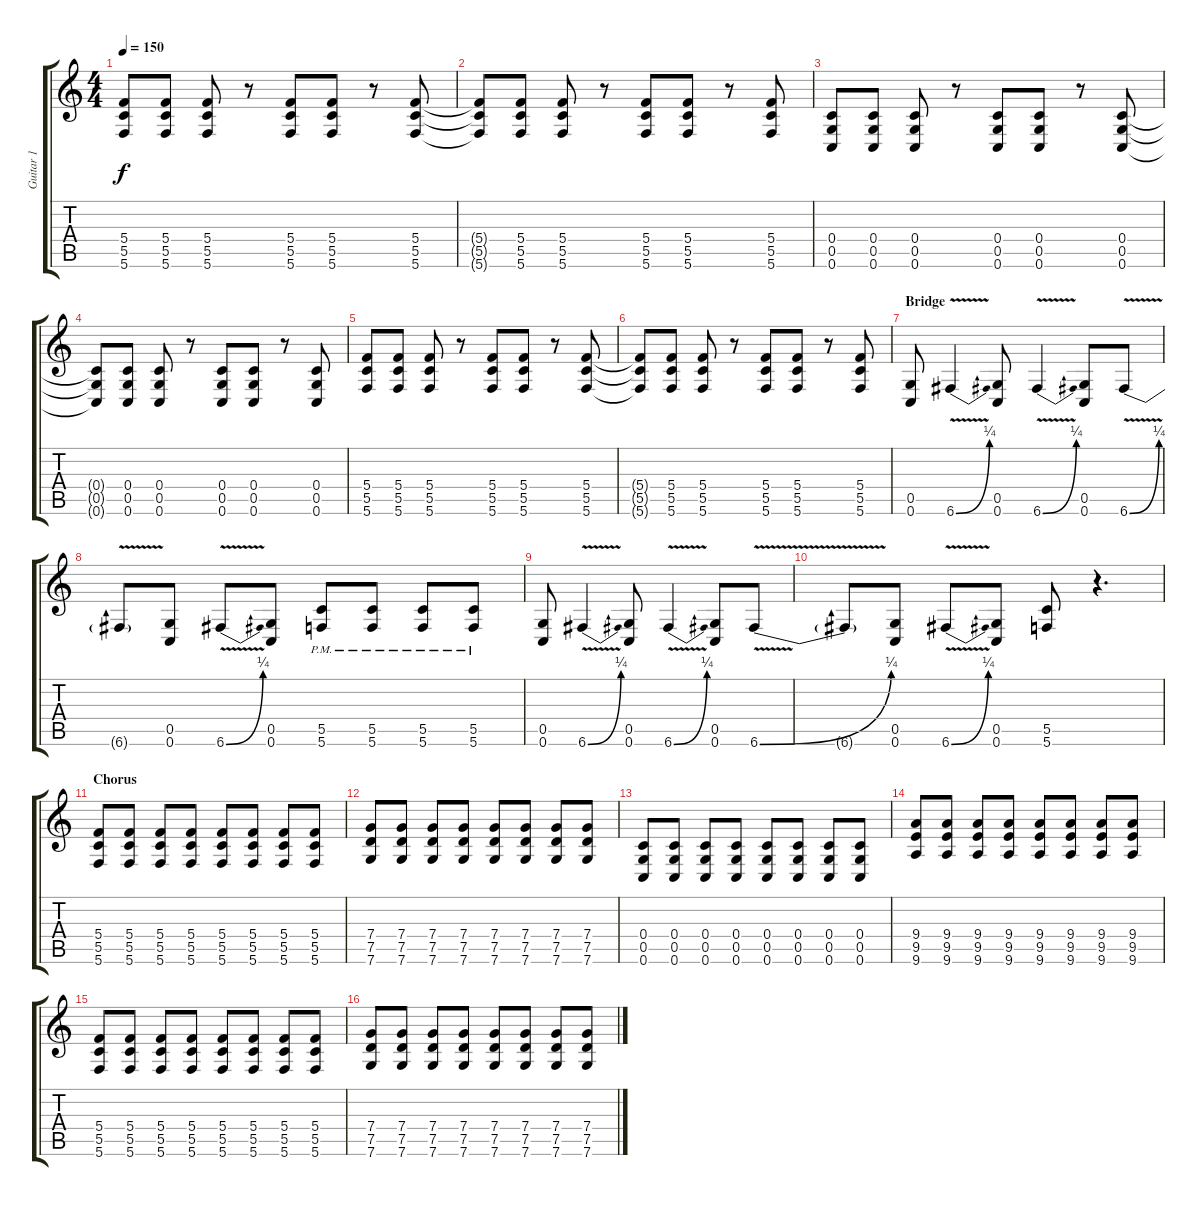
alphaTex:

\track ("Guitar 1" "Guitar 1") {instrument distortionguitar}
\staff {score tabs}
\tuning (D4 A3 F3 C3 G2 C2) {hide}
\ts (4 4)
\tempo 150
\clef g2
\ks c
(5.4 5.5 5.6).8{dy f} (5.4 5.5 5.6).8 (5.4 5.5 5.6).8 r.8 (5.4 5.5 5.6).8 (5.4 5.5 5.6).8 r.8 (5.4 5.5 5.6).8 |
(5.4{t} 5.5{t} 5.6{t}).8 (5.4 5.5 5.6).8 (5.4 5.5 5.6).8 r.8 (5.4 5.5 5.6).8 (5.4 5.5 5.6).8 r.8 (5.4 5.5 5.6).8 |
(0.4 0.5 0.6).8 (0.4 0.5 0.6).8 (0.4 0.5 0.6).8 r.8 (0.4 0.5 0.6).8 (0.4 0.5 0.6).8 r.8 (0.4 0.5 0.6).8 |
(0.4{t} 0.5{t} 0.6{t}).8 (0.4 0.5 0.6).8 (0.4 0.5 0.6).8 r.8 (0.4 0.5 0.6).8 (0.4 0.5 0.6).8 r.8 (0.4 0.5 0.6).8 |
(5.4 5.5 5.6).8 (5.4 5.5 5.6).8 (5.4 5.5 5.6).8 r.8 (5.4 5.5 5.6).8 (5.4 5.5 5.6).8 r.8 (5.4 5.5 5.6).8 |
(5.4{t} 5.5{t} 5.6{t}).8 (5.4 5.5 5.6).8 (5.4 5.5 5.6).8 r.8 (5.4 5.5 5.6).8 (5.4 5.5 5.6).8 r.8 (5.4 5.5 5.6).8 |
\section ("" "Bridge")
(0.5 0.6).8 6.6{be (bend 0 0 60 1) v}.4 (0.5 0.6).8 6.6{be (bend 0 0 60 1) v}.4 (0.5 0.6).8 6.6{be (bend 0 0 60 1) v}.8 |
6.6{t}.8 (0.5 0.6).8 6.6{be (bend 0 0 60 1) v}.8 (0.5 0.6).8 (5.5{pm} 5.6{pm}).8 (5.5{pm} 5.6{pm}).8 (5.5{pm} 5.6{pm}).8 (5.5{pm} 5.6{pm}).8 |
(0.5 0.6).8 6.6{be (bend 0 0 60 1) v}.4 (0.5 0.6).8 6.6{be (bend 0 0 60 1) v}.4 (0.5 0.6).8 6.6{be (bend 0 0 60 1) v}.8 |
6.6{t}.8 (0.5 0.6).8 6.6{be (bend 0 0 60 1) v}.8 (0.5 0.6).8 (5.5 5.6).8 r.4{d} |
\section ("" "Chorus")
(5.4 5.5 5.6).8 (5.4 5.5 5.6).8 (5.4 5.5 5.6).8 (5.4 5.5 5.6).8 (5.4 5.5 5.6).8 (5.4 5.5 5.6).8 (5.4 5.5 5.6).8 (5.4 5.5 5.6).8 |
(7.4 7.5 7.6).8 (7.4 7.5 7.6).8 (7.4 7.5 7.6).8 (7.4 7.5 7.6).8 (7.4 7.5 7.6).8 (7.4 7.5 7.6).8 (7.4 7.5 7.6).8 (7.4 7.5 7.6).8 |
(0.4 0.5 0.6).8 (0.4 0.5 0.6).8 (0.4 0.5 0.6).8 (0.4 0.5 0.6).8 (0.4 0.5 0.6).8 (0.4 0.5 0.6).8 (0.4 0.5 0.6).8 (0.4 0.5 0.6).8 |
(9.4 9.5 9.6).8 (9.4 9.5 9.6).8 (9.4 9.5 9.6).8 (9.4 9.5 9.6).8 (9.4 9.5 9.6).8 (9.4 9.5 9.6).8 (9.4 9.5 9.6).8 (9.4 9.5 9.6).8 |
(5.4 5.5 5.6).8 (5.4 5.5 5.6).8 (5.4 5.5 5.6).8 (5.4 5.5 5.6).8 (5.4 5.5 5.6).8 (5.4 5.5 5.6).8 (5.4 5.5 5.6).8 (5.4 5.5 5.6).8 |
(7.4 7.5 7.6).8 (7.4 7.5 7.6).8 (7.4 7.5 7.6).8 (7.4 7.5 7.6).8 (7.4 7.5 7.6).8 (7.4 7.5 7.6).8 (7.4 7.5 7.6).8 (7.4 7.5 7.6).8
